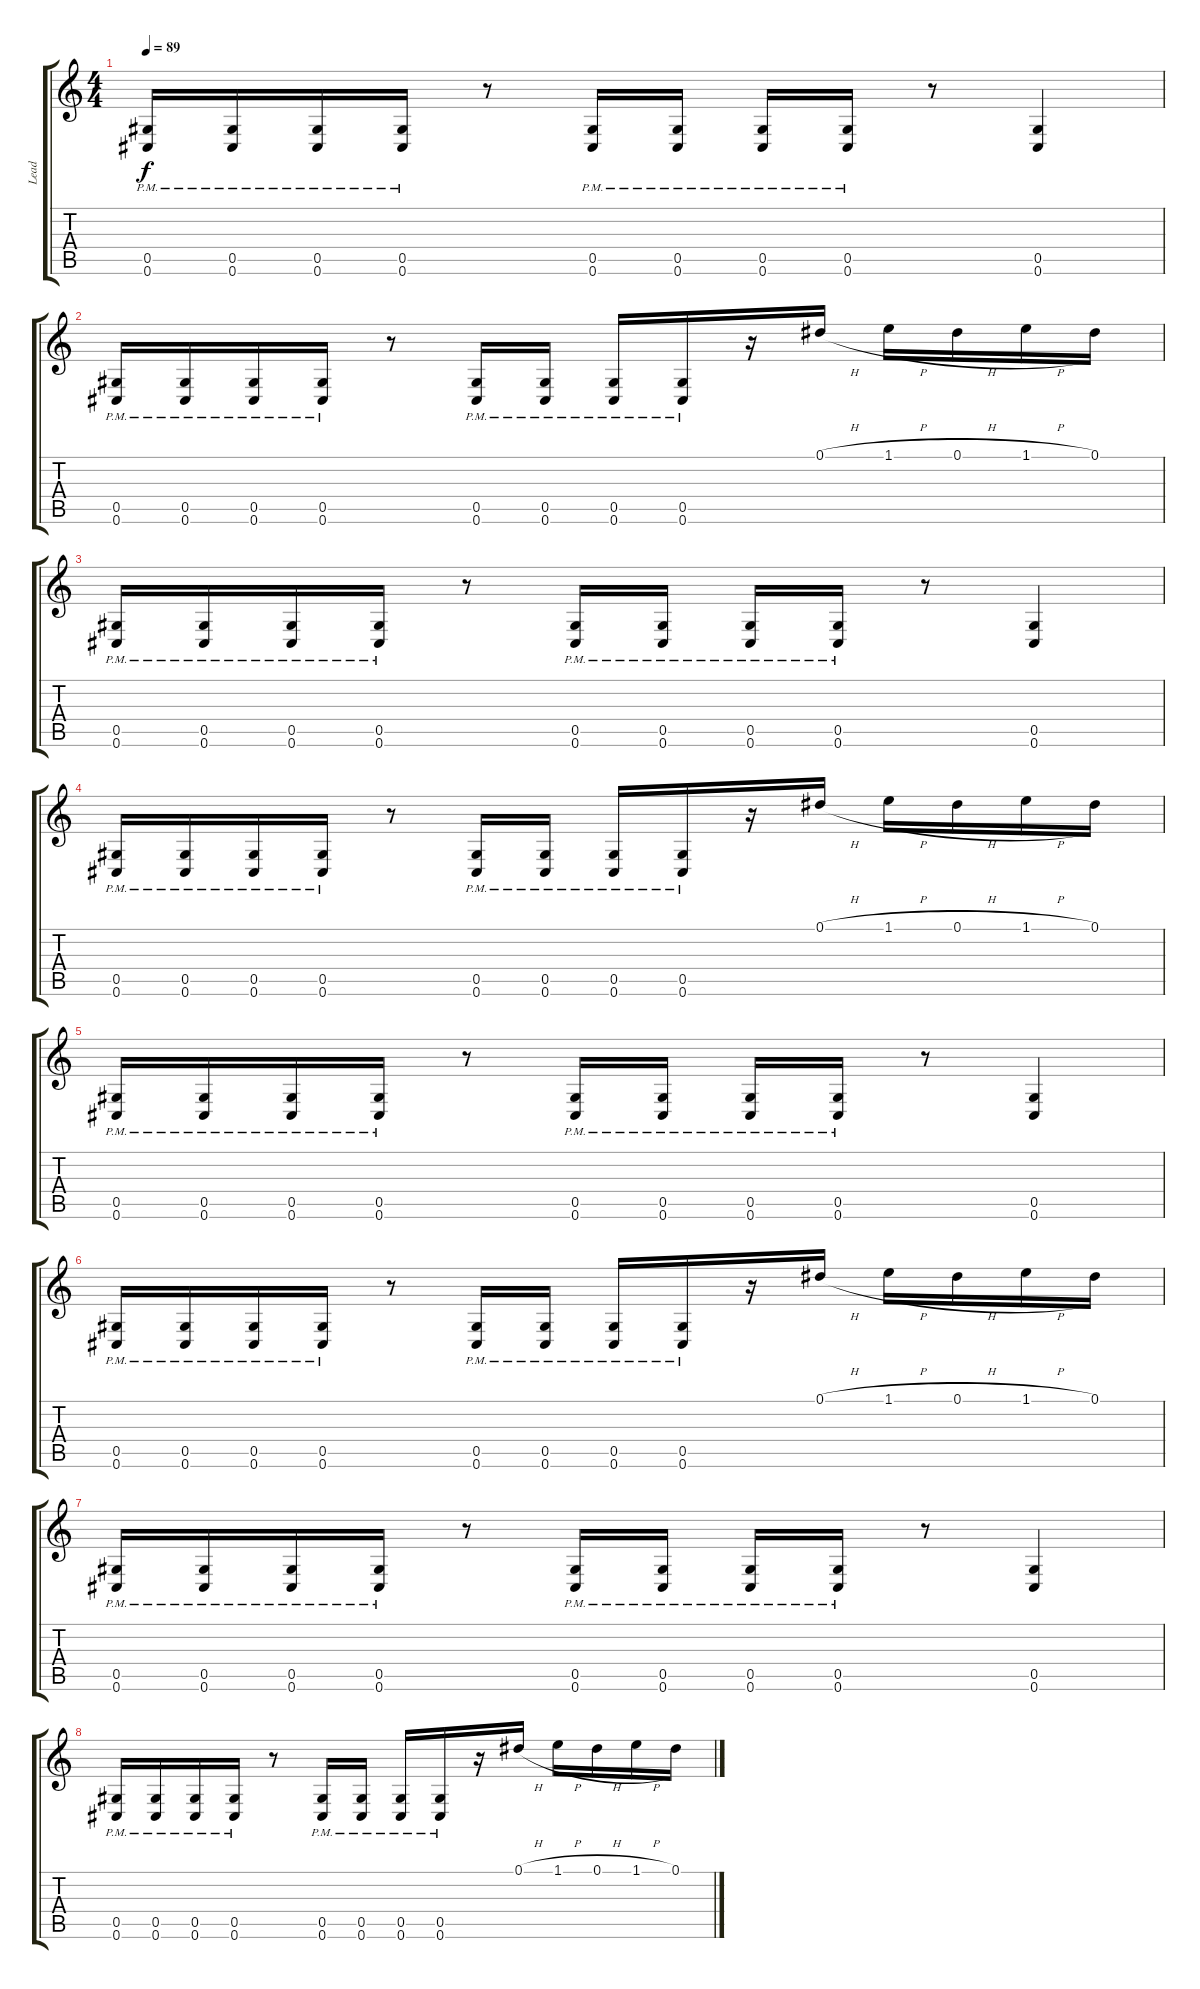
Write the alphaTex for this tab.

\track ("Lead" "Lead") {instrument distortionguitar}
\staff {score tabs}
\tuning (Eb4 Bb3 Gb3 Db3 Ab2 Db2) {hide}
\ts (4 4)
\tempo 89
\clef g2
\ks c
(0.5{pm} 0.6{pm}).16{dy f} (0.5{pm} 0.6{pm}).16 (0.5{pm} 0.6{pm}).16 (0.5{pm} 0.6{pm}).16 r.8 (0.5{pm} 0.6{pm}).16 (0.5{pm} 0.6{pm}).16 (0.5{pm} 0.6{pm}).16 (0.5{pm} 0.6{pm}).16 r.8 (0.5 0.6).4 |
(0.5{pm} 0.6{pm}).16 (0.5{pm} 0.6{pm}).16 (0.5{pm} 0.6{pm}).16 (0.5{pm} 0.6{pm}).16 r.8 (0.5{pm} 0.6{pm}).16 (0.5{pm} 0.6{pm}).16 (0.5{pm} 0.6{pm}).16 (0.5{pm} 0.6{pm}).16 r.16 0.1{h}.16 1.1{h}.16 0.1{h}.16 1.1{h}.16 0.1.16 |
(0.5{pm} 0.6{pm}).16 (0.5{pm} 0.6{pm}).16 (0.5{pm} 0.6{pm}).16 (0.5{pm} 0.6{pm}).16 r.8 (0.5{pm} 0.6{pm}).16 (0.5{pm} 0.6{pm}).16 (0.5{pm} 0.6{pm}).16 (0.5{pm} 0.6{pm}).16 r.8 (0.5 0.6).4 |
(0.5{pm} 0.6{pm}).16 (0.5{pm} 0.6{pm}).16 (0.5{pm} 0.6{pm}).16 (0.5{pm} 0.6{pm}).16 r.8 (0.5{pm} 0.6{pm}).16 (0.5{pm} 0.6{pm}).16 (0.5{pm} 0.6{pm}).16 (0.5{pm} 0.6{pm}).16 r.16 0.1{h}.16 1.1{h}.16 0.1{h}.16 1.1{h}.16 0.1.16 |
(0.5{pm} 0.6{pm}).16 (0.5{pm} 0.6{pm}).16 (0.5{pm} 0.6{pm}).16 (0.5{pm} 0.6{pm}).16 r.8 (0.5{pm} 0.6{pm}).16 (0.5{pm} 0.6{pm}).16 (0.5{pm} 0.6{pm}).16 (0.5{pm} 0.6{pm}).16 r.8 (0.5 0.6).4 |
(0.5{pm} 0.6{pm}).16 (0.5{pm} 0.6{pm}).16 (0.5{pm} 0.6{pm}).16 (0.5{pm} 0.6{pm}).16 r.8 (0.5{pm} 0.6{pm}).16 (0.5{pm} 0.6{pm}).16 (0.5{pm} 0.6{pm}).16 (0.5{pm} 0.6{pm}).16 r.16 0.1{h}.16 1.1{h}.16 0.1{h}.16 1.1{h}.16 0.1.16 |
(0.5{pm} 0.6{pm}).16 (0.5{pm} 0.6{pm}).16 (0.5{pm} 0.6{pm}).16 (0.5{pm} 0.6{pm}).16 r.8 (0.5{pm} 0.6{pm}).16 (0.5{pm} 0.6{pm}).16 (0.5{pm} 0.6{pm}).16 (0.5{pm} 0.6{pm}).16 r.8 (0.5 0.6).4 |
(0.5{pm} 0.6{pm}).16 (0.5{pm} 0.6{pm}).16 (0.5{pm} 0.6{pm}).16 (0.5{pm} 0.6{pm}).16 r.8 (0.5{pm} 0.6{pm}).16 (0.5{pm} 0.6{pm}).16 (0.5{pm} 0.6{pm}).16 (0.5{pm} 0.6{pm}).16 r.16 0.1{h}.16 1.1{h}.16 0.1{h}.16 1.1{h}.16 0.1.16
